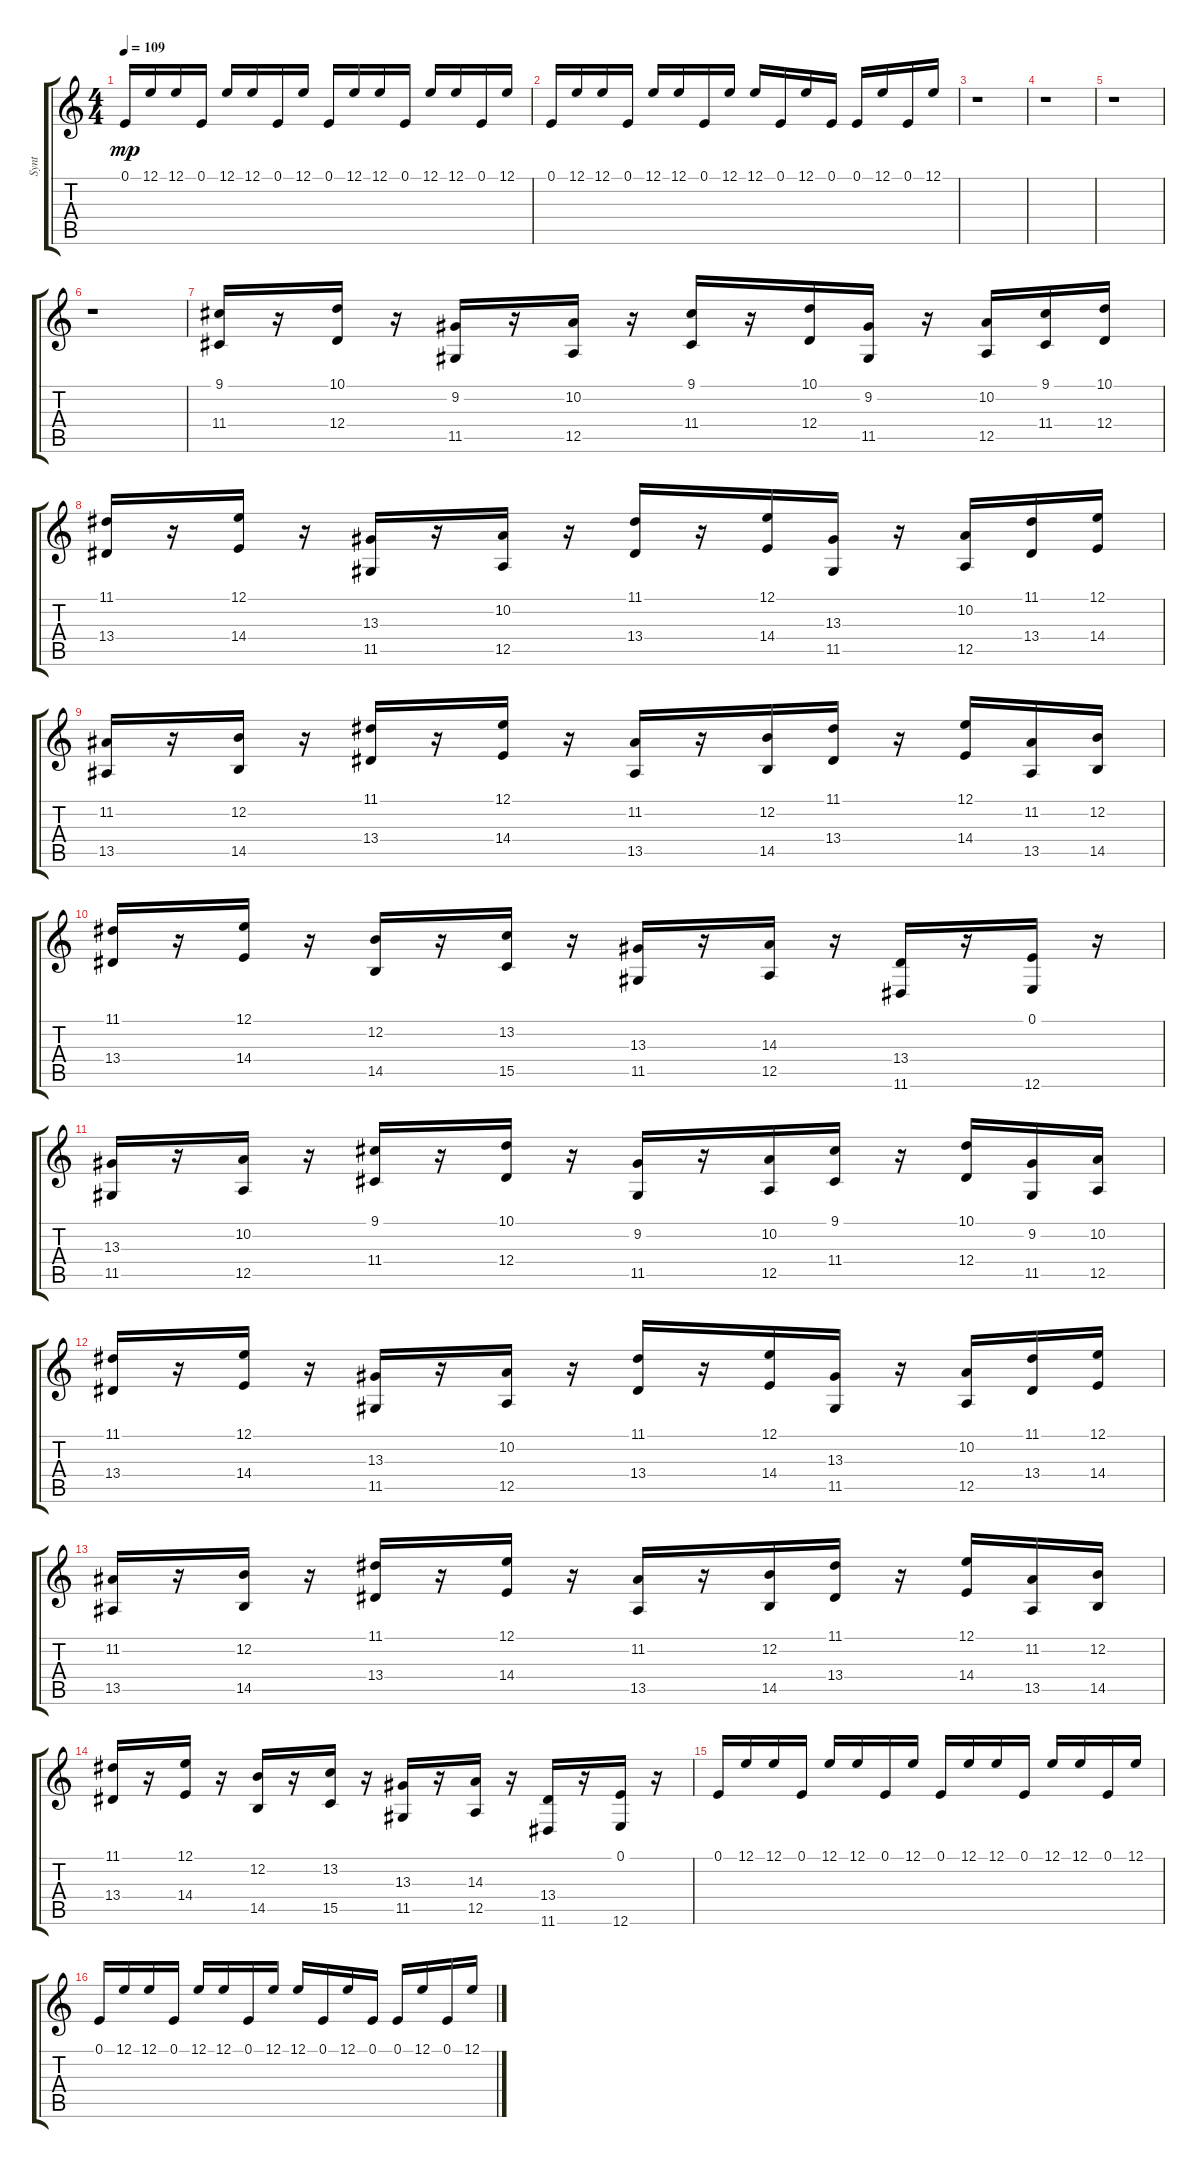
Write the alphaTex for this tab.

\track ("Synt" "Synt") {instrument stringensemble1}
\staff {score tabs}
\tuning (E4 B3 G3 D3 A2 E2) {hide}
\ts (4 4)
\tempo 109
\clef g2
\ks c
0.1.16{dy mp} 12.1.16 12.1.16 0.1.16 12.1.16 12.1.16 0.1.16 12.1.16 0.1.16 12.1.16 12.1.16 0.1.16 12.1.16 12.1.16 0.1.16 12.1.16 |
0.1.16 12.1.16 12.1.16 0.1.16 12.1.16 12.1.16 0.1.16 12.1.16 12.1.16 0.1.16 12.1.16 0.1.16 0.1.16 12.1.16 0.1.16 12.1.16 |
r.1 |
r.1 |
r.1 |
r.1 |
(9.1 11.4).16 r.16 (10.1 12.4).16 r.16 (9.2 11.5).16 r.16 (10.2 12.5).16 r.16 (9.1 11.4).16 r.16 (10.1 12.4).16 (9.2 11.5).16 r.16 (10.2 12.5).16 (9.1 11.4).16 (10.1 12.4).16 |
(11.1 13.4).16 r.16 (12.1 14.4).16 r.16 (13.3 11.5).16 r.16 (10.2 12.5).16 r.16 (11.1 13.4).16 r.16 (12.1 14.4).16 (13.3 11.5).16 r.16 (10.2 12.5).16 (11.1 13.4).16 (12.1 14.4).16 |
(11.2 13.5).16 r.16 (12.2 14.5).16 r.16 (11.1 13.4).16 r.16 (12.1 14.4).16 r.16 (11.2 13.5).16 r.16 (12.2 14.5).16 (11.1 13.4).16 r.16 (12.1 14.4).16 (11.2 13.5).16 (12.2 14.5).16 |
(11.1 13.4).16 r.16 (12.1 14.4).16 r.16 (12.2 14.5).16 r.16 (13.2 15.5).16 r.16 (13.3 11.5).16 r.16 (14.3 12.5).16 r.16 (13.4 11.6).16 r.16 (0.1 12.6).16 r.16 |
(13.3 11.5).16 r.16 (10.2 12.5).16 r.16 (9.1 11.4).16 r.16 (10.1 12.4).16 r.16 (9.2 11.5).16 r.16 (10.2 12.5).16 (9.1 11.4).16 r.16 (10.1 12.4).16 (9.2 11.5).16 (10.2 12.5).16 |
(11.1 13.4).16 r.16 (12.1 14.4).16 r.16 (13.3 11.5).16 r.16 (10.2 12.5).16 r.16 (11.1 13.4).16 r.16 (12.1 14.4).16 (13.3 11.5).16 r.16 (10.2 12.5).16 (11.1 13.4).16 (12.1 14.4).16 |
(11.2 13.5).16 r.16 (12.2 14.5).16 r.16 (11.1 13.4).16 r.16 (12.1 14.4).16 r.16 (11.2 13.5).16 r.16 (12.2 14.5).16 (11.1 13.4).16 r.16 (12.1 14.4).16 (11.2 13.5).16 (12.2 14.5).16 |
(11.1 13.4).16 r.16 (12.1 14.4).16 r.16 (12.2 14.5).16 r.16 (13.2 15.5).16 r.16 (13.3 11.5).16 r.16 (14.3 12.5).16 r.16 (13.4 11.6).16 r.16 (0.1 12.6).16 r.16 |
0.1.16 12.1.16 12.1.16 0.1.16 12.1.16 12.1.16 0.1.16 12.1.16 0.1.16 12.1.16 12.1.16 0.1.16 12.1.16 12.1.16 0.1.16 12.1.16 |
0.1.16 12.1.16 12.1.16 0.1.16 12.1.16 12.1.16 0.1.16 12.1.16 12.1.16 0.1.16 12.1.16 0.1.16 0.1.16 12.1.16 0.1.16 12.1.16
